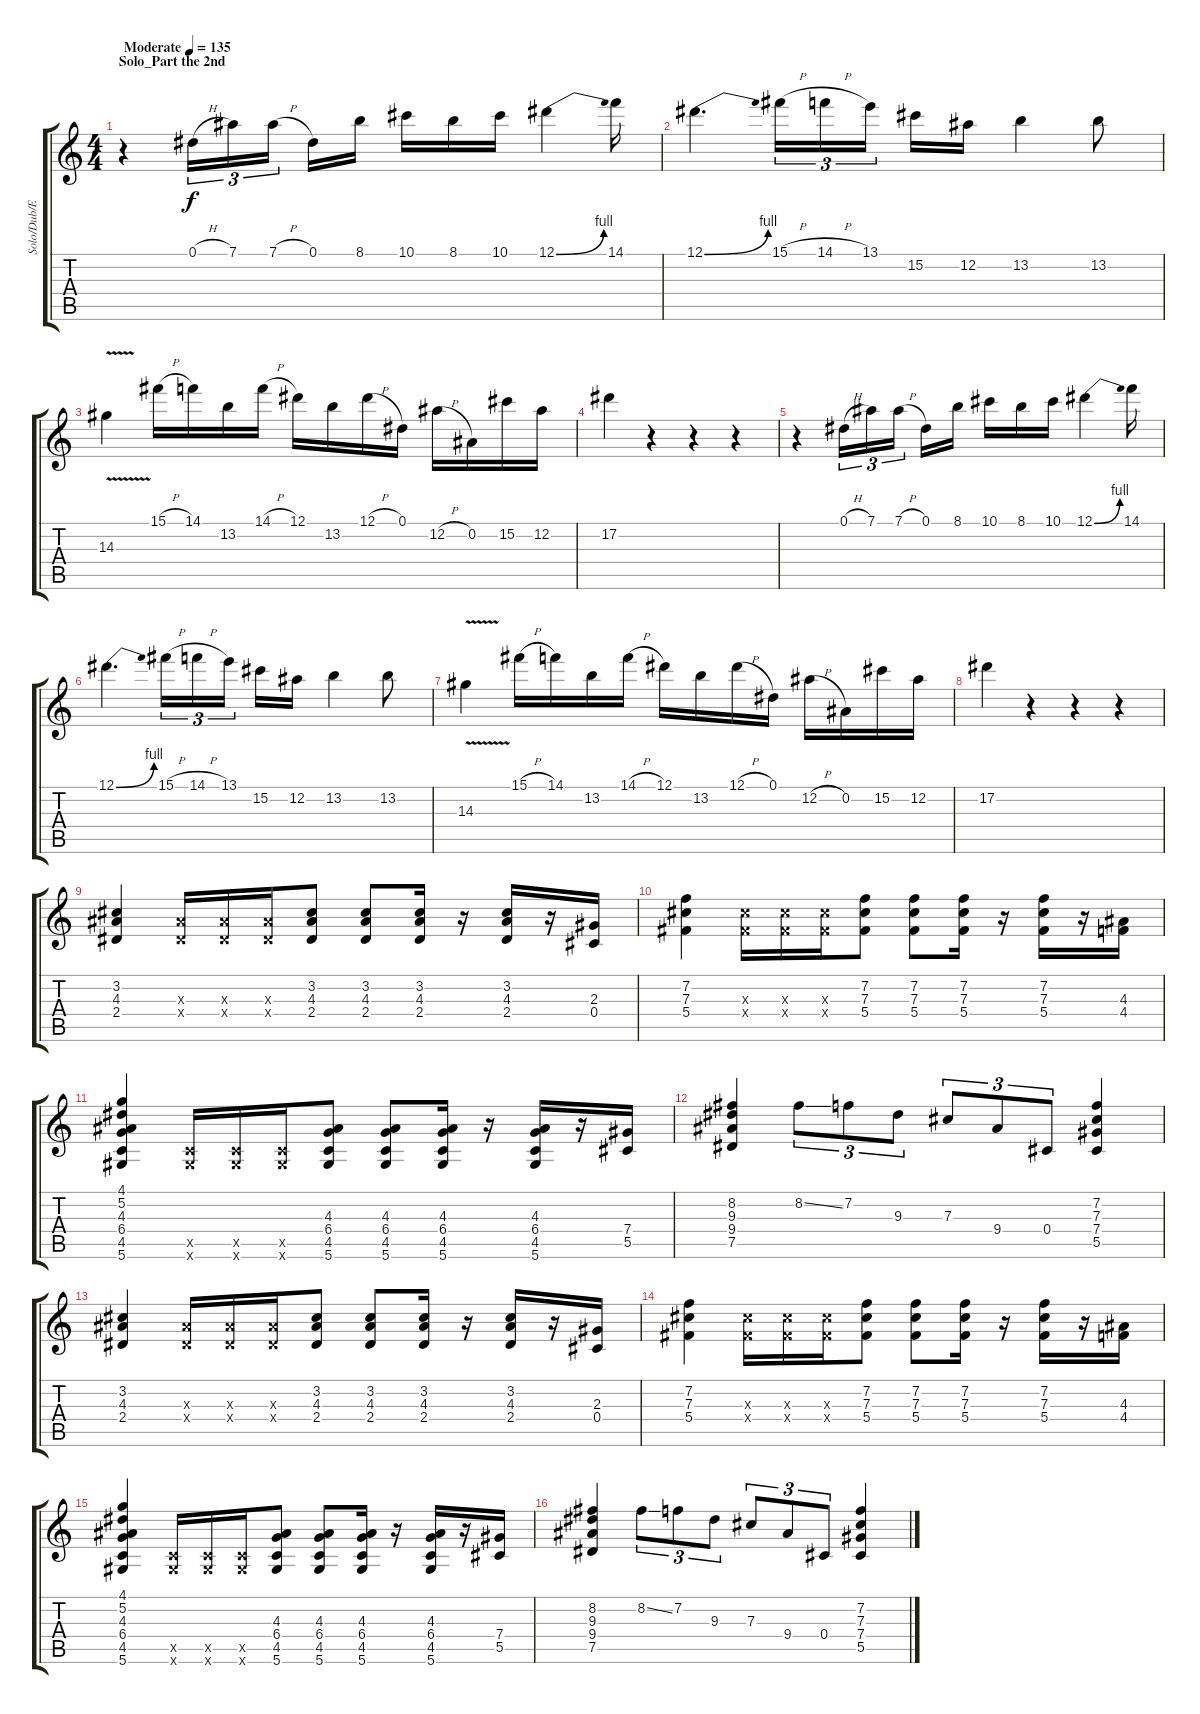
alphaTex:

\track ("Solo/Dub/Effects" "Solo/Dub/E") {instrument electricguitarjazz}
\staff {score tabs}
\tuning (Eb4 Bb3 Gb3 Db3 Ab2 Eb2) {hide}
\ts (4 4)
\section ("" "Solo_Part the 2nd")
\tempo (135 "Moderate")
\clef g2
\ks c
r.4{dy f instrument electricguitarjazz} 0.1{h}.16{tu (3 2)} 7.1.16{tu (3 2)} 7.1{h}.16{tu (3 2)} 0.1.16 8.1.16 10.1.16 8.1.16 10.1.16 12.1{be (bend 0 0 60 4)}.4 14.1.16 |
12.1{be (bend 0 0 60 4)}.4{d} 15.1{h}.16{tu (3 2)} 14.1{h}.16{tu (3 2)} 13.1.16{tu (3 2)} 15.2.16 12.2.16 13.2.4 13.2.8 |
14.3{v}.4 15.1{h}.16 14.1.16 13.2.16 14.1{h}.16 12.1.16 13.2.16 12.1{h}.16 0.1.16 12.2{h}.16 0.2.16 15.2.16 12.2.16 |
17.2.4 r.4 r.4 r.4 |
r.4 0.1{h}.16{tu (3 2)} 7.1.16{tu (3 2)} 7.1{h}.16{tu (3 2)} 0.1.16 8.1.16 10.1.16 8.1.16 10.1.16 12.1{be (bend 0 0 60 4)}.4 14.1.16 |
12.1{be (bend 0 0 60 4)}.4{d} 15.1{h}.16{tu (3 2)} 14.1{h}.16{tu (3 2)} 13.1.16{tu (3 2)} 15.2.16 12.2.16 13.2.4 13.2.8 |
14.3{v}.4 15.1{h}.16 14.1.16 13.2.16 14.1{h}.16 12.1.16 13.2.16 12.1{h}.16 0.1.16 12.2{h}.16 0.2.16 15.2.16 12.2.16 |
17.2.4 r.4 r.4 r.4 |
(3.2 4.3 2.4).4 (4.3{x} 2.4{x}).16 (4.3{x} 2.4{x}).16 (4.3{x} 2.4{x}).16 (3.2 4.3 2.4).8 (3.2 4.3 2.4).8 (3.2 4.3 2.4).16 r.16 (3.2 4.3 2.4).16 r.16 (2.3 0.4).16 |
(7.2 7.3 5.4).4 (7.3{x} 5.4{x}).16 (7.3{x} 5.4{x}).16 (7.3{x} 5.4{x}).16 (7.2 7.3 5.4).8 (7.2 7.3 5.4).8 (7.2 7.3 5.4).16 r.16 (7.2 7.3 5.4).16 r.16 (4.3 4.4).16 |
(4.1 5.2 4.3 6.4 4.5 5.6).4 (4.5{x} 5.6{x}).16 (4.5{x} 5.6{x}).16 (4.5{x} 5.6{x}).16 (4.3 6.4 4.5 5.6).8 (4.3 6.4 4.5 5.6).8 (4.3 6.4 4.5 5.6).16 r.16 (4.3 6.4 4.5 5.6).16 r.16 (7.4 5.5).16 |
(8.2 9.3 9.4 7.5).4 8.2{ss}.8{tu (3 2)} 7.2.8{tu (3 2)} 9.3.8{tu (3 2)} 7.3.8{tu (3 2)} 9.4.8{tu (3 2)} 0.4.8{tu (3 2)} (7.2 7.3 7.4 5.5).4 |
(3.2 4.3 2.4).4 (4.3{x} 2.4{x}).16 (4.3{x} 2.4{x}).16 (4.3{x} 2.4{x}).16 (3.2 4.3 2.4).8 (3.2 4.3 2.4).8 (3.2 4.3 2.4).16 r.16 (3.2 4.3 2.4).16 r.16 (2.3 0.4).16 |
(7.2 7.3 5.4).4 (7.3{x} 5.4{x}).16 (7.3{x} 5.4{x}).16 (7.3{x} 5.4{x}).16 (7.2 7.3 5.4).8 (7.2 7.3 5.4).8 (7.2 7.3 5.4).16 r.16 (7.2 7.3 5.4).16 r.16 (4.3 4.4).16 |
(4.1 5.2 4.3 6.4 4.5 5.6).4 (4.5{x} 5.6{x}).16 (4.5{x} 5.6{x}).16 (4.5{x} 5.6{x}).16 (4.3 6.4 4.5 5.6).8 (4.3 6.4 4.5 5.6).8 (4.3 6.4 4.5 5.6).16 r.16 (4.3 6.4 4.5 5.6).16 r.16 (7.4 5.5).16 |
(8.2 9.3 9.4 7.5).4 8.2{ss}.8{tu (3 2)} 7.2.8{tu (3 2)} 9.3.8{tu (3 2)} 7.3.8{tu (3 2)} 9.4.8{tu (3 2)} 0.4.8{tu (3 2)} (7.2 7.3 7.4 5.5).4
